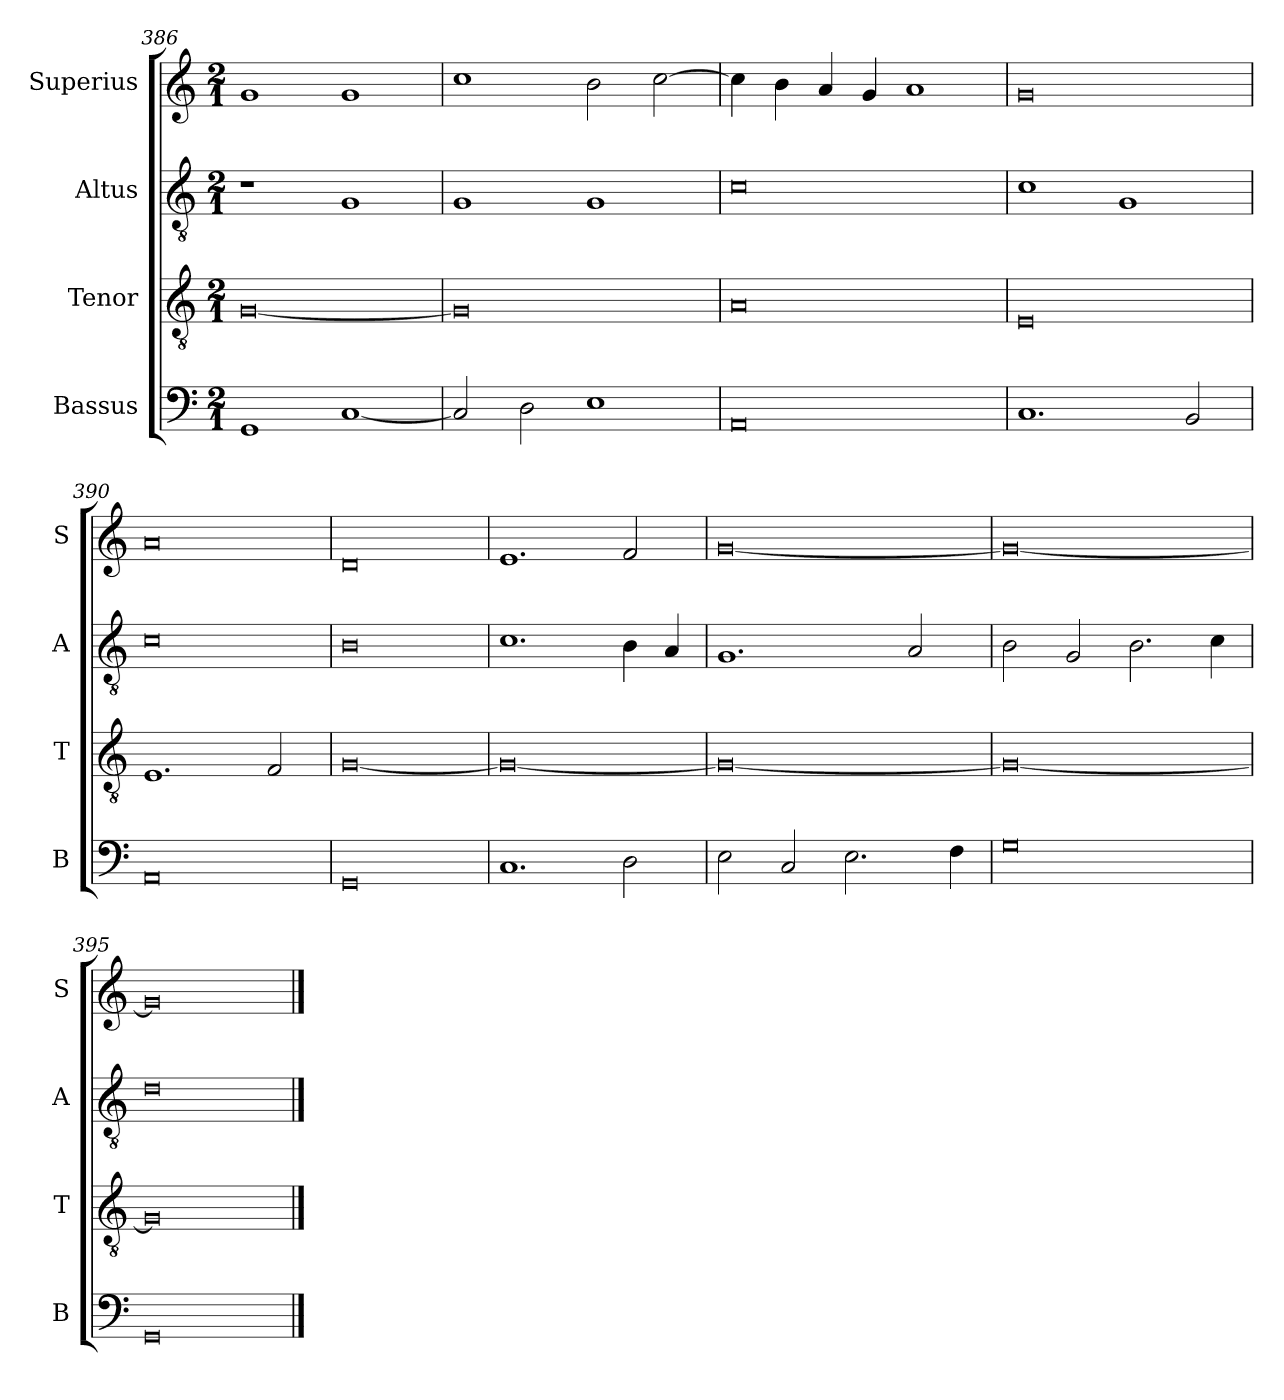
**kern	**kern	**kern	**kern
*part4	*part3	*part2	*part1
*staff4	*staff3	*staff2	*staff1
*I"Bassus	*I"Tenor	*I"Altus	*I"Superius
*I'B	*I'T	*I'A	*I'S
*clefF4	*clefGv2	*clefGv2	*clefG2
*k[]	*k[]	*k[]	*k[]
*M2/1	*M2/1	*M2/1	*M2/1
=386	=386	=386	=386
1GG	[0G	1r	1g
[1C	.	1G	1g
=387	=387	=387	=387
2C/]	0G]	1G	1cc
2D\	.	.	.
1E	.	1G	2b\
.	.	.	[2cc\
=388	=388	=388	=388
0AA	0A	0c	4cc\]
.	.	.	4b\
.	.	.	4a/
.	.	.	4g/
.	.	.	1a
=389	=389	=389	=389
1.C	0E	1c	0g
.	.	1G	.
2BB/	.	.	.
=390	=390	=390	=390
0AA	1.E	0c	0a
.	2F/	.	.
=391	=391	=391	=391
0GG	[0G	0B	0d
=392	=392	=392	=392
1.C	0G_	1.c	1.e
2D\	.	4B\	2f/
.	.	4A/	.
=393	=393	=393	=393
2E\	0G_	1.G	[0g
2C/	.	.	.
2.E\	.	.	.
.	.	2A/	.
4F\	.	.	.
=394	=394	=394	=394
0G	0G_	2B\	0g_
.	.	2G/	.
.	.	2.B\	.
.	.	4c\	.
=395	=395	=395	=395
0GG	0G]	0d	0g]
==	==	==	==
*-	*-	*-	*-
